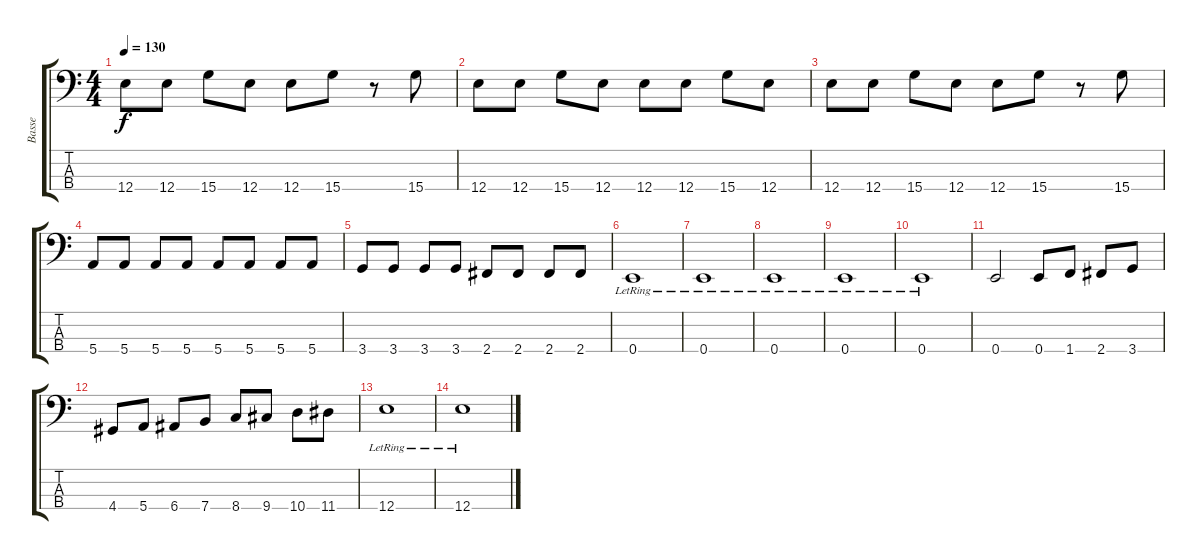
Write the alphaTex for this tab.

\track ("Basse" "Basse") {instrument electricbassfinger}
\staff {score tabs}
\tuning (G2 D2 A1 E1) {hide}
\ts (4 4)
\tempo 130
\clef f4
\ks c
12.4.8{dy f} 12.4.8 15.4.8 12.4.8 12.4.8 15.4.8 r.8 15.4.8 |
12.4.8 12.4.8 15.4.8 12.4.8 12.4.8 12.4.8 15.4.8 12.4.8 |
12.4.8 12.4.8 15.4.8 12.4.8 12.4.8 15.4.8 r.8 15.4.8 |
5.4.8 5.4.8 5.4.8 5.4.8 5.4.8 5.4.8 5.4.8 5.4.8 |
3.4.8 3.4.8 3.4.8 3.4.8 2.4.8 2.4.8 2.4.8 2.4.8 |
0.4{lr}.1 |
0.4{lr}.1 |
0.4{lr}.1 |
0.4{lr}.1 |
0.4{lr}.1 |
0.4.2 0.4.8 1.4.8 2.4.8 3.4.8 |
4.4.8 5.4.8 6.4.8 7.4.8 8.4.8 9.4.8 10.4.8 11.4.8 |
12.4{lr}.1 |
12.4{lr}.1
